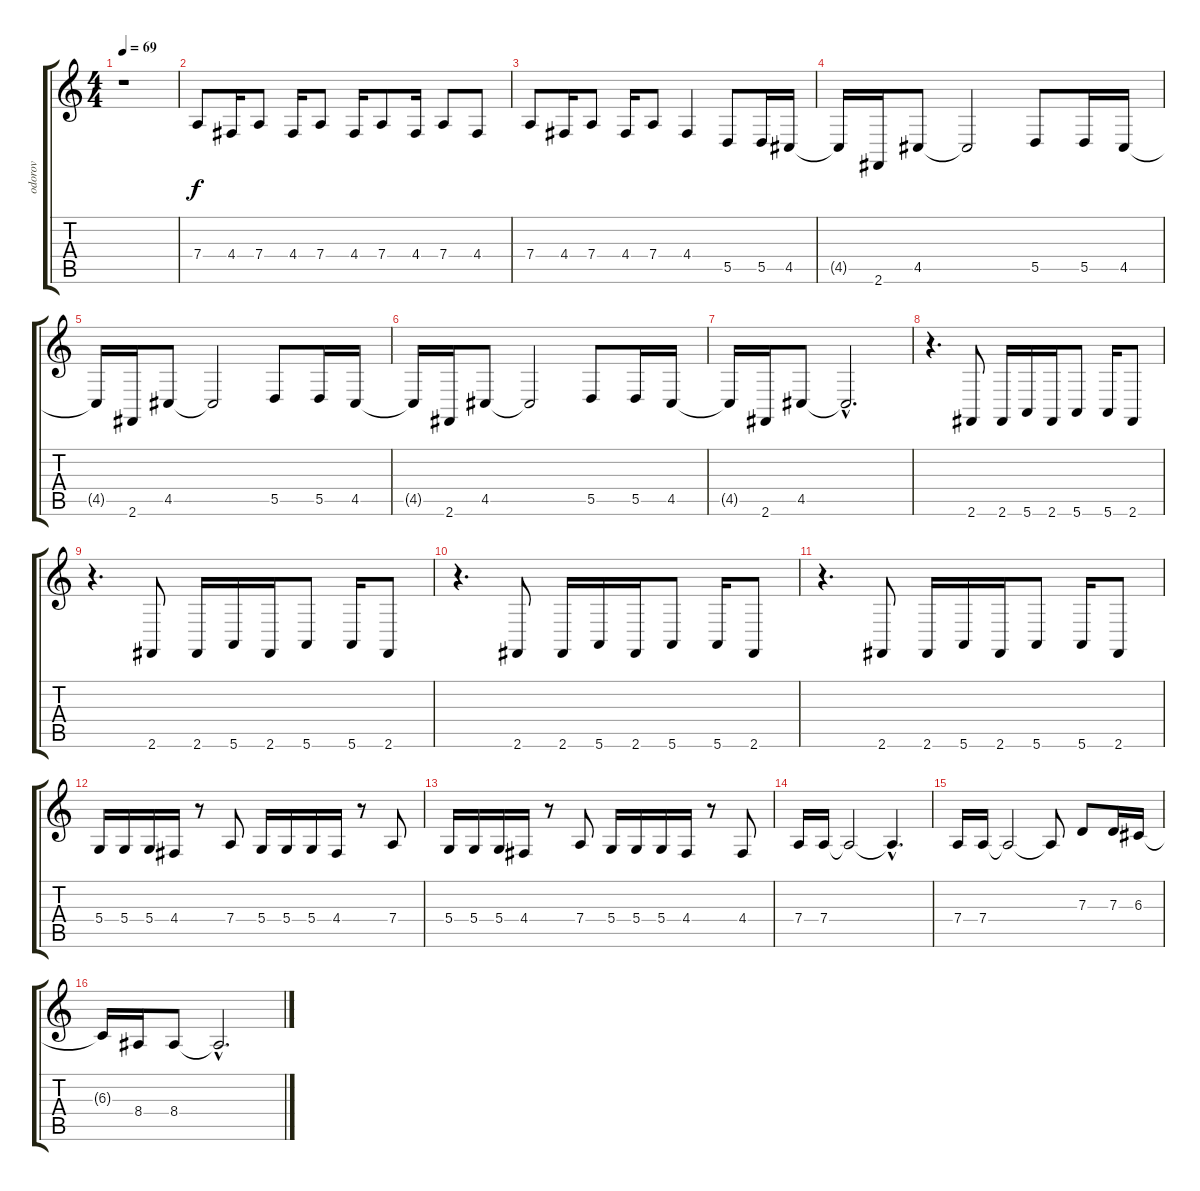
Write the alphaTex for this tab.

\track ("odorov - Vocals" "odorov") {instrument cello}
\staff {score tabs}
\tuning (E4 B3 G3 D3 A2 E2) {hide}
\ts (4 4)
\tempo 69
\clef g2
\ks c
r.1{dy f} |
7.4.8{volume 15} 4.4.16 7.4.8 4.4.16 7.4.8 4.4.16 7.4.8 4.4.16 7.4.8 4.4.8 |
7.4.8 4.4.16 7.4.8 4.4.16 7.4.8 4.4.4 5.5.8 5.5.16 4.5.16 |
4.5{t}.16 2.6.16 4.5.8 4.5{t}.2{volume 1} 5.5.8{volume 15} 5.5.16 4.5.16 |
4.5{t}.16 2.6.16 4.5.8 4.5{t}.2{volume 1} 5.5.8{volume 15} 5.5.16 4.5.16 |
4.5{t}.16 2.6.16 4.5.8 4.5{t}.2{volume 1} 5.5.8{volume 15} 5.5.16 4.5.16 |
4.5{t}.16 2.6.16 4.5.8 4.5{hac t}.2{d volume 1} |
r.4{d} 2.6.8{volume 8} 2.6.16 5.6.16 2.6.16 5.6.8 5.6.16 2.6.8 |
r.4{d} 2.6.8{volume 8} 2.6.16 5.6.16 2.6.16 5.6.8 5.6.16 2.6.8 |
r.4{d} 2.6.8{volume 8} 2.6.16 5.6.16 2.6.16 5.6.8 5.6.16 2.6.8 |
r.4{d} 2.6.8{volume 8} 2.6.16 5.6.16 2.6.16 5.6.8 5.6.16 2.6.8{volume 14} |
5.4.16 5.4.16 5.4.16 4.4.16 r.8 7.4.8 5.4.16 5.4.16 5.4.16 4.4.16 r.8 7.4.8 |
5.4.16 5.4.16 5.4.16 4.4.16 r.8 7.4.8 5.4.16 5.4.16 5.4.16 4.4.16 r.8 4.4.8 |
7.4.16{volume 16} 7.4.16 7.4{t}.2{volume 0} 7.4{hac t}.4{d} |
7.4.16{volume 16} 7.4.16 7.4{t}.2{volume 0} 7.4{t}.8 7.3.8{volume 15} 7.3.16 6.3.16 |
6.3{t}.16 8.4.16 8.4.8 8.4{hac t}.2{d volume 1}
